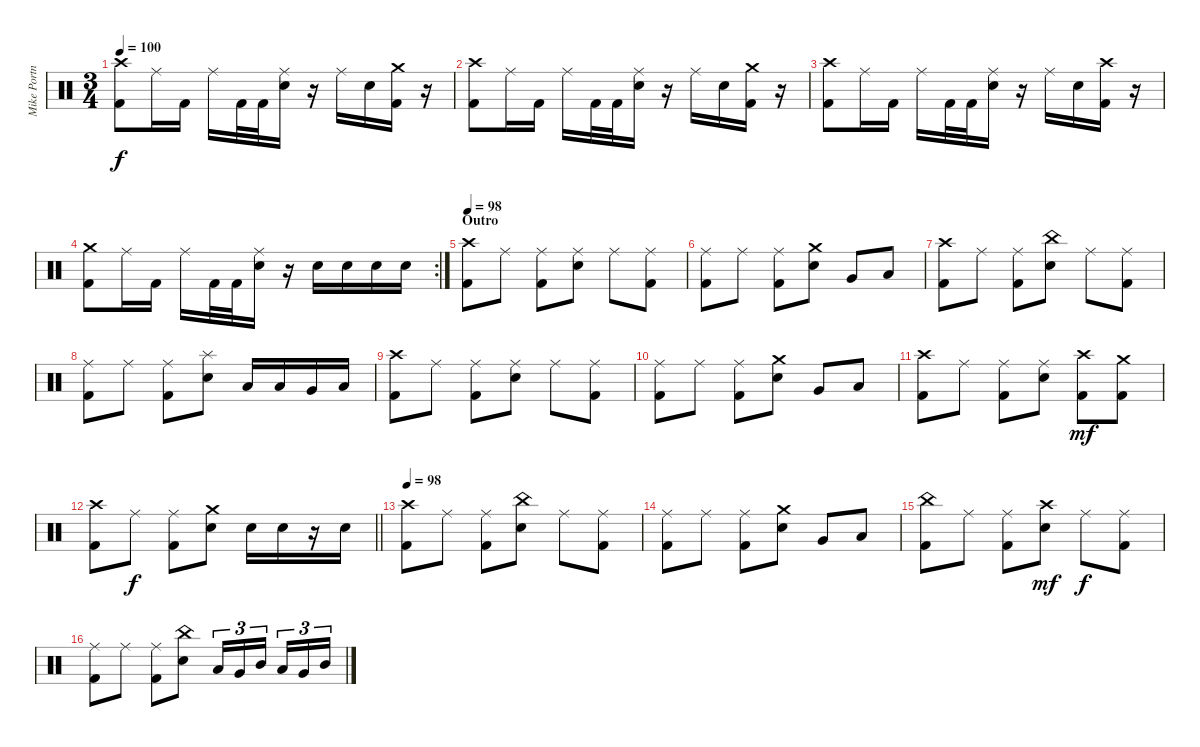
\track ("Mike Portnoy" "Mike Portn") {instrument percussion}
\staff {score}
\articulation defaults
\ts (3 4)
\tempo 100
\clef neutral
\ks c
("Crash high (hit)" "Kick (hit) 2").8{dy f} "Ride (middle)".16 "Kick (hit) 2".16 "Ride (middle)".16 "Kick (hit) 2".32 "Kick (hit) 2".32 ("Ride (middle)" "Electric Snare (hit)").16 r.16 "Ride (middle)".16 "Electric Snare (hit)".16 ("Crash medium (hit)" "Kick (hit) 2").16 r.16 |
("Crash high (hit)" "Kick (hit) 2").8 "Ride (middle)".16 "Kick (hit) 2".16 "Ride (middle)".16 "Kick (hit) 2".32 "Kick (hit) 2".32 ("Ride (middle)" "Electric Snare (hit)").16 r.16 "Ride (middle)".16 "Electric Snare (hit)".16 ("Crash medium (hit)" "Kick (hit) 2").16 r.16 |
("Crash high (hit)" "Kick (hit) 2").8 "Ride (middle)".16 "Kick (hit) 2".16 "Ride (middle)".16 "Kick (hit) 2".32 "Kick (hit) 2".32 ("Ride (middle)" "Electric Snare (hit)").16 r.16 "Ride (middle)".16 "Electric Snare (hit)".16 ("Crash high (hit)" "Kick (hit) 2").16 r.16 |
\rc 2
("Crash medium (hit)" "Kick (hit) 2").8 "Ride (middle)".16 "Kick (hit) 2".16 "Ride (middle)".16 "Kick (hit) 2".32 "Kick (hit) 2".32 ("Ride (middle)" "Electric Snare (hit)").16 r.16 "Electric Snare (hit)".16 "Electric Snare (hit)".16 "Electric Snare (hit)".16 "Electric Snare (hit)".16 |
\section ("" "Outro")
\tempo 98
("Crash high (hit)" "Kick (hit) 2").8 "Ride (middle)".8 ("Ride (middle)" "Kick (hit) 2").8 ("Ride (middle)" "Electric Snare (hit)").8 "Ride (middle)".8 ("Ride (middle)" "Kick (hit) 2").8 |
("Ride (middle)" "Kick (hit) 2").8 "Ride (middle)".8 ("Ride (middle)" "Kick (hit) 2").8 ("Crash medium (hit)" "Electric Snare (hit)").8 "Very Low Tom (hit)".8 "Low Floor Tom (hit)".8 |
("Crash high (hit)" "Kick (hit) 2").8 "Ride (middle)".8 ("Ride (middle)" "Kick (hit) 2").8 ("China (hit)" "Electric Snare (hit)").8 "Ride (middle)".8 ("Ride (middle)" "Kick (hit) 2").8 |
("Ride (middle)" "Kick (hit) 2").8 "Ride (middle)".8 ("Ride (middle)" "Kick (hit) 2").8 ("Splash (hit)" "Electric Snare (hit)").8 "Low Tom (hit)".16 "Low Tom (hit)".16 "Very Low Tom (hit)".16 "Low Floor Tom (hit)".16 |
("Crash high (hit)" "Kick (hit) 2").8 "Ride (middle)".8 ("Ride (middle)" "Kick (hit) 2").8 ("Ride (middle)" "Electric Snare (hit)").8 "Ride (middle)".8 ("Ride (middle)" "Kick (hit) 2").8 |
("Ride (middle)" "Kick (hit) 2").8 "Ride (middle)".8 ("Ride (middle)" "Kick (hit) 2").8 ("Crash medium (hit)" "Electric Snare (hit)").8 "Very Low Tom (hit)".8 "Low Floor Tom (hit)".8 |
("Crash high (hit)" "Kick (hit) 2").8 "Ride (middle)".8 ("Ride (middle)" "Kick (hit) 2").8 ("Ride (middle)" "Electric Snare (hit)").8 ("Crash high (hit)" "Kick (hit) 2").8{dy mf} ("Crash medium (hit)" "Kick (hit) 2").8 |
\barLineRight lightlight
("Crash high (hit)" "Kick (hit) 2").8 "Ride (middle)".8{dy f} ("Ride (middle)" "Kick (hit) 2").8 ("Crash medium (hit)" "Electric Snare (hit)").8 "Electric Snare (hit)".16 "Electric Snare (hit)".16 r.16 "Electric Snare (hit)".16 |
\tempo 98
("Crash high (hit)" "Kick (hit) 2").8 "Ride (middle)".8 ("Ride (middle)" "Kick (hit) 2").8 ("China (hit)" "Electric Snare (hit)").8 "Ride (middle)".8 ("Ride (middle)" "Kick (hit) 2").8 |
("Ride (middle)" "Kick (hit) 2").8 "Ride (middle)".8 ("Ride (middle)" "Kick (hit) 2").8 ("Crash medium (hit)" "Electric Snare (hit)").8 "Very Low Tom (hit)".8 "Low Floor Tom (hit)".8 |
("China (hit)" "Kick (hit) 2").8 "Ride (middle)".8 ("Ride (middle)" "Kick (hit) 2").8 ("Crash high (hit)" "Electric Snare (hit)").8{dy mf} "Ride (middle)".8{dy f} ("Ride (middle)" "Kick (hit) 2").8 |
("Ride (middle)" "Kick (hit) 2").8 "Ride (middle)".8 ("Ride (middle)" "Kick (hit) 2").8 ("China (hit)" "Electric Snare (hit)").8 "Low Tom (hit)".16{tu (3 2)} "Very Low Tom (hit)".16{tu (3 2)} "Mid Tom (hit)".16{tu (3 2)} "Low Tom (hit)".16{tu (3 2)} "Very Low Tom (hit)".16{tu (3 2)} "Mid Tom (hit)".16{tu (3 2)}
